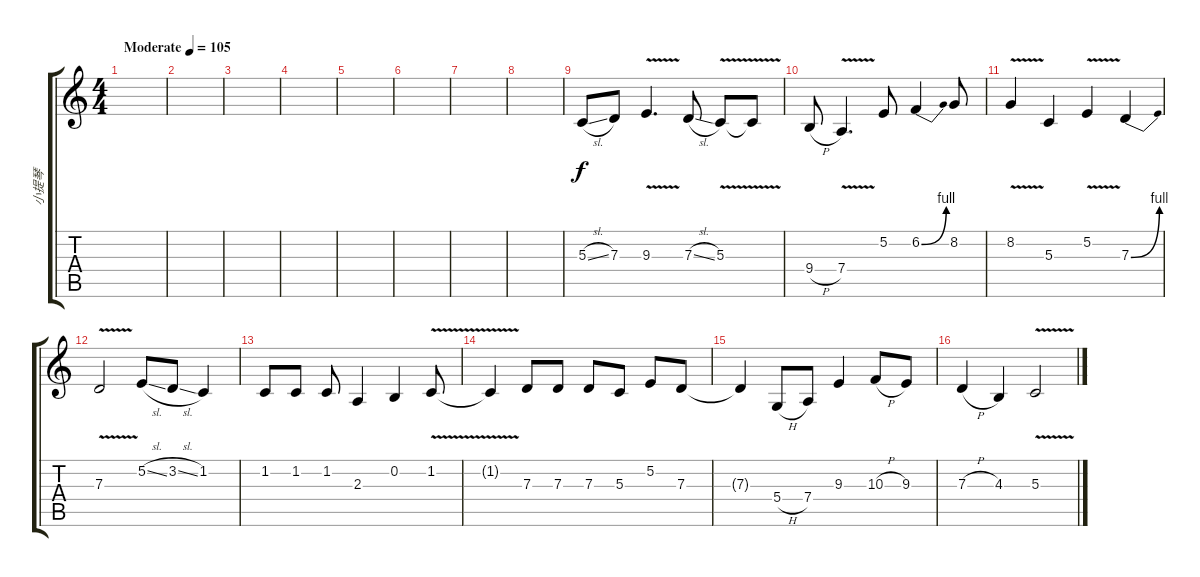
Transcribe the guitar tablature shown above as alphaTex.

\track ("小提琴" "小提琴") {instrument violin}
\staff {score tabs}
\tuning (E4 B3 G3 D3 A2 E2) {hide}
\ts (4 4)
\tempo (105 "Moderate")
\clef g2
\ks c
|
|
|
|
|
|
|
|
5.3{sl}.8 7.3.8 9.3{v}.4{d} 7.3{sl}.8 5.3{v}.8 5.3{t}.8 |
9.4{h}.8 7.4{v}.4{d} 5.2.8 6.2{be (bend 0 0 60 4)}.4 8.2.8 |
8.2{v}.4 5.3.4 5.2{v}.4 7.3{be (bend 0 0 60 4)}.4 |
7.3{v}.2 5.2{sl}.8 3.2{sl}.8 1.2.4 |
1.2.8 1.2.8 1.2.8 2.3.4 0.2.4 1.2{v}.8 |
1.2{t}.4 7.3.8 7.3.8 7.3.8 5.3.8 5.2.8 7.3.8 |
7.3{t}.4 5.4{h}.8 7.4.8 9.3.4 10.3{h}.8 9.3.8 |
7.3{h}.4 4.3.4 5.3{v}.2
